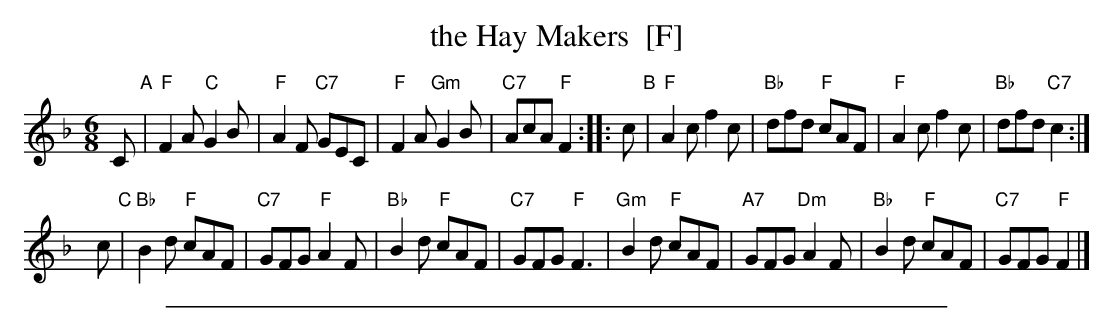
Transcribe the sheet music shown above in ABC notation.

X:1
T: the Hay Makers  [F]
M:6/8
L:1/8
K:F
   C "A" | "F"F2A "C"G2B |  "F"A2F "C7"GEC | "F"F2A "Gm"G2B | "C7"AcA  "F"F2 :|\
|: c "B" | "F"A2c    f2c | "Bb"dfd  "F"cAF | "F"A2c     f2c | "Bb"dfd "C7"c2 :|
  yc "C" |"Bb"B2d "F"cAF | "C7"GFG  "F"A2F |"Bb"B2d  "F"cAF | "C7"GFG  "F"F3  \
         |"Gm"B2d "F"cAF | "A7"GFG "Dm"A2F |"Bb"B2d  "F"cAF | "C7"GFG  "F"F2 |]
